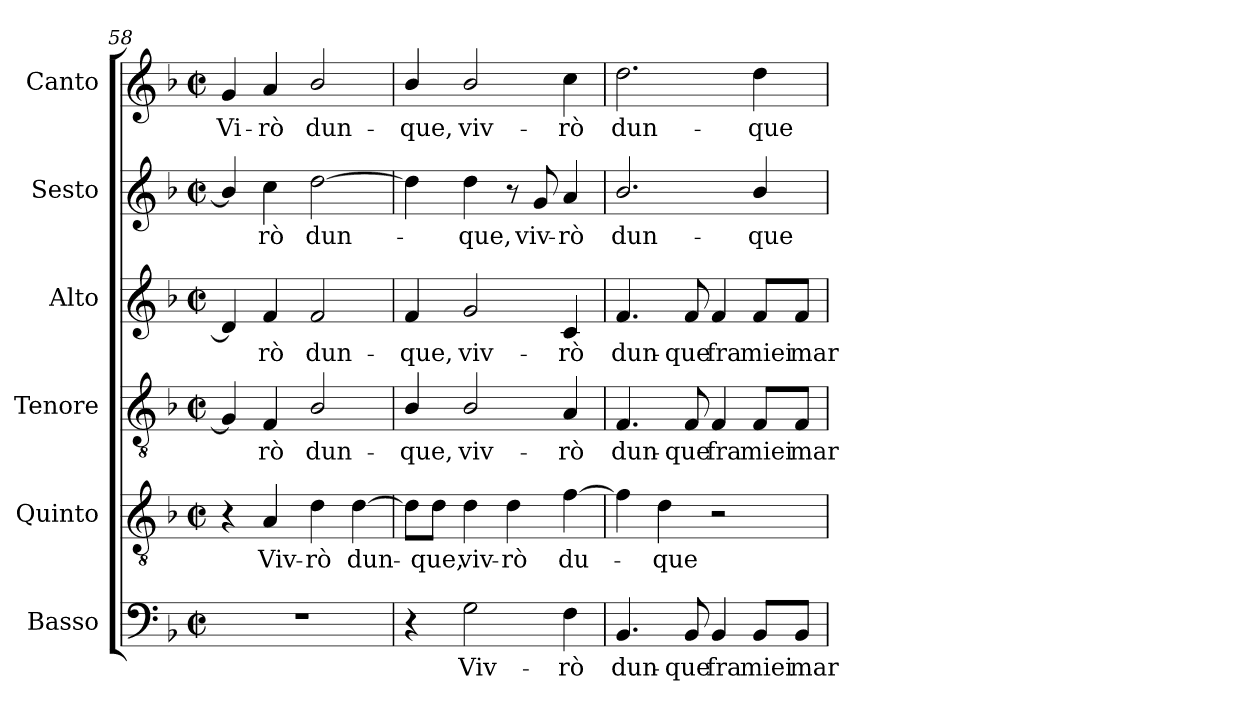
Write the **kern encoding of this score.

**kern	**text	**kern	**text	**kern	**text	**kern	**text	**kern	**text	**kern	**text
*part6	*part6	*part5	*part5	*part4	*part4	*part3	*part3	*part2	*part2	*part1	*part1
*staff6	*staff6	*staff5	*staff5	*staff4	*staff4	*staff3	*staff3	*staff2	*staff2	*staff1	*staff1
*I"Basso	*	*I"Quinto	*	*I"Tenore	*	*I"Alto	*	*I"Sesto	*	*I"Canto	*
*I'B.	*	*I'T.	*	*I'T.	*	*I'A.	*	*I'S.	*	*	*
*clefF4	*	*clefGv2	*	*clefGv2	*	*clefG2	*	*clefG2	*	*clefG2	*
*	*	*ITrd7c12	*	*ITrd7c12	*	*	*	*	*	*	*
*k[b-]	*	*k[b-]	*	*k[b-]	*	*k[b-]	*	*k[b-]	*	*k[b-]	*
*F:	*	*F:	*	*F:	*	*F:	*	*F:	*	*F:	*
*M2/2	*	*M2/2	*	*M2/2	*	*M2/2	*	*M2/2	*	*M2/2	*
*met(c|)	*	*met(c|)	*	*met(c|)	*	*met(c|)	*	*met(c|)	*	*met(c|)	*
=58	=58	=58	=58	=58	=58	=58	=58	=58	=58	=58	=58
!	!	!	!	!	!	!	!	!	!	!	!LO:LY:b:color=#000000
1r	.	4r	.	4GGi/]	.	4di/]	.	4b-i/]	.	4gi/	Vi-
!	!	!	!LO:LY:b:color=#000000	!	!	!	!	!	!	!	!
!	!	!	!	!	!LO:LY:b:color=#000000	!	!	!	!	!	!
!	!	!	!	!	!	!	!LO:LY:b:color=#000000	!	!	!	!
!	!	!	!	!	!	!	!	!	!LO:LY:b:color=#000000	!	!
!	!	!	!	!	!	!	!	!	!	!	!LO:LY:b:color=#000000
.	.	4AAi/	Viv-	4FFi/	-rò	4fi/	-rò	4cci\	-rò	4ai/	-rò
!	!	!	!LO:LY:b:color=#000000	!	!	!	!	!	!	!	!
!	!	!	!	!	!LO:LY:b:color=#000000	!	!	!	!	!	!
!	!	!	!	!	!	!	!LO:LY:b:color=#000000	!	!	!	!
!	!	!	!	!	!	!	!	!	!LO:LY:b:color=#000000	!	!
!	!	!	!	!	!	!	!	!	!	!	!LO:LY:b:color=#000000
.	.	4Di\	-rò	2BB-i/	dun-	2fi/	dun-	[2ddi\	dun-	2b-i/	dun-
!	!	!	!LO:LY:b:color=#000000	!	!	!	!	!	!	!	!
.	.	[4Di\	dun-	.	.	.	.	.	.	.	.
!!LO:LB:g=z
=59	=59	=59	=59	=59	=59	=59	=59	=59	=59	=59	=59
!	!	!	!	!	!LO:LY:b:color=#000000	!	!	!	!	!	!
!	!	!	!	!	!	!	!LO:LY:b:color=#000000	!	!	!	!
!	!	!	!	!	!	!	!	!	!	!	!LO:LY:b:color=#000000
4r	.	8Di\L]	.	4BB-i/	-que,	4fi/	-que,	4ddi\]	.	4b-i/	-que,
!	!	!	!LO:LY:b:color=#000000	!	!	!	!	!	!	!	!
.	.	8Di\J	-que,	.	.	.	.	.	.	.	.
!	!LO:LY:b:color=#000000	!	!	!	!	!	!	!	!	!	!
!	!	!	!LO:LY:b:color=#000000	!	!	!	!	!	!	!	!
!	!	!	!	!	!LO:LY:b:color=#000000	!	!	!	!	!	!
!	!	!	!	!	!	!	!LO:LY:b:color=#000000	!	!	!	!
!	!	!	!	!	!	!	!	!	!LO:LY:b:color=#000000	!	!
!	!	!	!	!	!	!	!	!	!	!	!LO:LY:b:color=#000000
2Gi\	Viv-	4Di\	viv-	2BB-i/	viv-	2gi/	viv-	4ddi\	-que,	2b-i/	viv-
!	!	!	!LO:LY:b:color=#000000	!	!	!	!	!	!	!	!
.	.	4Di\	-rò	.	.	.	.	8r	.	.	.
!	!	!	!	!	!	!	!	!	!LO:LY:b:color=#000000	!	!
.	.	.	.	.	.	.	.	8gi/	viv-	.	.
!	!LO:LY:b:color=#000000	!	!	!	!	!	!	!	!	!	!
!	!	!	!LO:LY:b:color=#000000	!	!	!	!	!	!	!	!
!	!	!	!	!	!LO:LY:b:color=#000000	!	!	!	!	!	!
!	!	!	!	!	!	!	!LO:LY:b:color=#000000	!	!	!	!
!	!	!	!	!	!	!	!	!	!LO:LY:b:color=#000000	!	!
!	!	!	!	!	!	!	!	!	!	!	!LO:LY:b:color=#000000
4Fi\	-rò	[4Fi\	du-	4AAi/	-rò	4ci/	-rò	4ai/	-rò	4cci\	-rò
=60	=60	=60	=60	=60	=60	=60	=60	=60	=60	=60	=60
!	!LO:LY:b:color=#000000	!	!	!	!	!	!	!	!	!	!
!	!	!	!	!	!LO:LY:b:color=#000000	!	!	!	!	!	!
!	!	!	!	!	!	!	!LO:LY:b:color=#000000	!	!	!	!
!	!	!	!	!	!	!	!	!	!LO:LY:b:color=#000000	!	!
!	!	!	!	!	!	!	!	!	!	!	!LO:LY:b:color=#000000
4.BB-i/	dun-	4Fi\]	.	4.FFi/	dun-	4.fi/	dun-	2.b-i/	dun-	2.ddi\	dun-
!	!	!	!LO:LY:b:color=#000000	!	!	!	!	!	!	!	!
.	.	4Di\	-que	.	.	.	.	.	.	.	.
!	!LO:LY:b:color=#000000	!	!	!	!	!	!	!	!	!	!
!	!	!	!	!	!LO:LY:b:color=#000000	!	!	!	!	!	!
!	!	!	!	!	!	!	!LO:LY:b:color=#000000	!	!	!	!
8BB-i/	-que	.	.	8FFi/	-que	8fi/	-que	.	.	.	.
!	!LO:LY:b:color=#000000	!	!	!	!	!	!	!	!	!	!
!	!	!	!	!	!LO:LY:b:color=#000000	!	!	!	!	!	!
!	!	!	!	!	!	!	!LO:LY:b:color=#000000	!	!	!	!
4BB-i/	fra	2r	.	4FFi/	fra	4fi/	fra	.	.	.	.
!	!LO:LY:b:color=#000000	!	!	!	!	!	!	!	!	!	!
!	!	!	!	!	!LO:LY:b:color=#000000	!	!	!	!	!	!
!	!	!	!	!	!	!	!LO:LY:b:color=#000000	!	!	!	!
!	!	!	!	!	!	!	!	!	!LO:LY:b:color=#000000	!	!
!	!	!	!	!	!	!	!	!	!	!	!LO:LY:b:color=#000000
8BB-i/L	miei	.	.	8FFi/L	miei	8fi/L	miei	4b-i/	-que	4ddi\	-que
!	!LO:LY:b:color=#000000	!	!	!	!	!	!	!	!	!	!
!	!	!	!	!	!LO:LY:b:color=#000000	!	!	!	!	!	!
!	!	!	!	!	!	!	!LO:LY:b:color=#000000	!	!	!	!
8BB-i/J	mar-	.	.	8FFi/J	mar-	8fi/J	mar-	.	.	.	.
=	=	=	=	=	=	=	=	=	=	=	=
*-	*-	*-	*-	*-	*-	*-	*-	*-	*-	*-	*-
